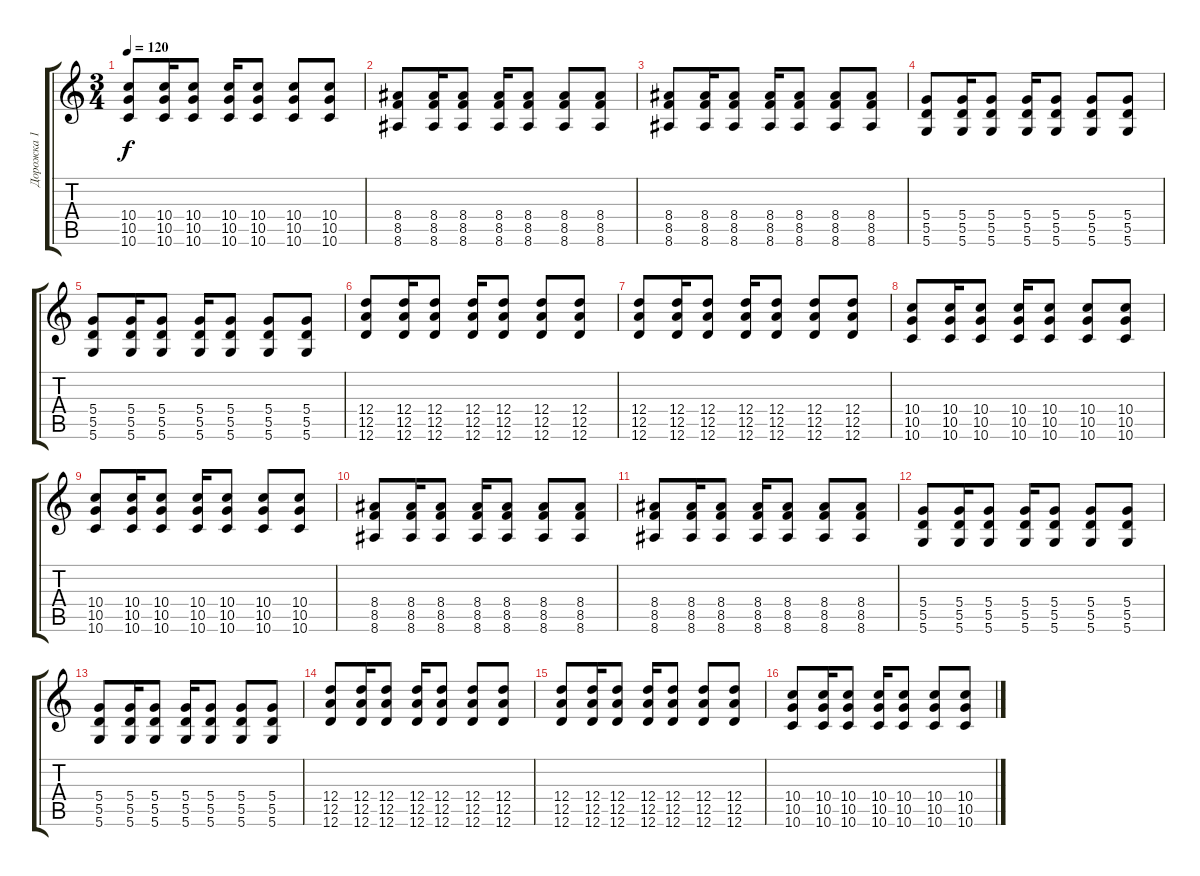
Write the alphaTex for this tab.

\track ("Дорожка 1" "Дорожка 1") {instrument acousticguitarsteel}
\staff {score tabs}
\tuning (E4 B3 G3 D3 A2 D2) {hide}
\ts (3 4)
\tempo 120
\clef g2
\ks c
(10.4 10.5 10.6).8{dy f instrument distortionguitar} (10.4 10.5 10.6).16 (10.4 10.5 10.6).8 (10.4 10.5 10.6).16 (10.4 10.5 10.6).8 (10.4 10.5 10.6).8 (10.4 10.5 10.6).8 |
(8.4 8.5 8.6).8{instrument distortionguitar} (8.4 8.5 8.6).16 (8.4 8.5 8.6).8 (8.4 8.5 8.6).16 (8.4 8.5 8.6).8 (8.4 8.5 8.6).8 (8.4 8.5 8.6).8 |
(8.4 8.5 8.6).8{instrument distortionguitar} (8.4 8.5 8.6).16 (8.4 8.5 8.6).8 (8.4 8.5 8.6).16 (8.4 8.5 8.6).8 (8.4 8.5 8.6).8 (8.4 8.5 8.6).8 |
(5.4 5.5 5.6).8{instrument distortionguitar} (5.4 5.5 5.6).16 (5.4 5.5 5.6).8 (5.4 5.5 5.6).16 (5.4 5.5 5.6).8 (5.4 5.5 5.6).8 (5.4 5.5 5.6).8 |
(5.4 5.5 5.6).8{instrument distortionguitar} (5.4 5.5 5.6).16 (5.4 5.5 5.6).8 (5.4 5.5 5.6).16 (5.4 5.5 5.6).8 (5.4 5.5 5.6).8 (5.4 5.5 5.6).8 |
(12.4 12.5 12.6).8{instrument distortionguitar} (12.4 12.5 12.6).16 (12.4 12.5 12.6).8 (12.4 12.5 12.6).16 (12.4 12.5 12.6).8 (12.4 12.5 12.6).8 (12.4 12.5 12.6).8 |
(12.4 12.5 12.6).8{instrument distortionguitar} (12.4 12.5 12.6).16 (12.4 12.5 12.6).8 (12.4 12.5 12.6).16 (12.4 12.5 12.6).8 (12.4 12.5 12.6).8 (12.4 12.5 12.6).8 |
(10.4 10.5 10.6).8{instrument distortionguitar} (10.4 10.5 10.6).16 (10.4 10.5 10.6).8 (10.4 10.5 10.6).16 (10.4 10.5 10.6).8 (10.4 10.5 10.6).8 (10.4 10.5 10.6).8 |
(10.4 10.5 10.6).8{instrument distortionguitar} (10.4 10.5 10.6).16 (10.4 10.5 10.6).8 (10.4 10.5 10.6).16 (10.4 10.5 10.6).8 (10.4 10.5 10.6).8 (10.4 10.5 10.6).8 |
(8.4 8.5 8.6).8{instrument distortionguitar} (8.4 8.5 8.6).16 (8.4 8.5 8.6).8 (8.4 8.5 8.6).16 (8.4 8.5 8.6).8 (8.4 8.5 8.6).8 (8.4 8.5 8.6).8 |
(8.4 8.5 8.6).8{instrument distortionguitar} (8.4 8.5 8.6).16 (8.4 8.5 8.6).8 (8.4 8.5 8.6).16 (8.4 8.5 8.6).8 (8.4 8.5 8.6).8 (8.4 8.5 8.6).8 |
(5.4 5.5 5.6).8{instrument distortionguitar} (5.4 5.5 5.6).16 (5.4 5.5 5.6).8 (5.4 5.5 5.6).16 (5.4 5.5 5.6).8 (5.4 5.5 5.6).8 (5.4 5.5 5.6).8 |
(5.4 5.5 5.6).8{instrument distortionguitar} (5.4 5.5 5.6).16 (5.4 5.5 5.6).8 (5.4 5.5 5.6).16 (5.4 5.5 5.6).8 (5.4 5.5 5.6).8 (5.4 5.5 5.6).8 |
(12.4 12.5 12.6).8{instrument distortionguitar} (12.4 12.5 12.6).16 (12.4 12.5 12.6).8 (12.4 12.5 12.6).16 (12.4 12.5 12.6).8 (12.4 12.5 12.6).8 (12.4 12.5 12.6).8 |
(12.4 12.5 12.6).8{instrument distortionguitar} (12.4 12.5 12.6).16 (12.4 12.5 12.6).8 (12.4 12.5 12.6).16 (12.4 12.5 12.6).8 (12.4 12.5 12.6).8 (12.4 12.5 12.6).8 |
(10.4 10.5 10.6).8{instrument distortionguitar} (10.4 10.5 10.6).16 (10.4 10.5 10.6).8 (10.4 10.5 10.6).16 (10.4 10.5 10.6).8 (10.4 10.5 10.6).8 (10.4 10.5 10.6).8
